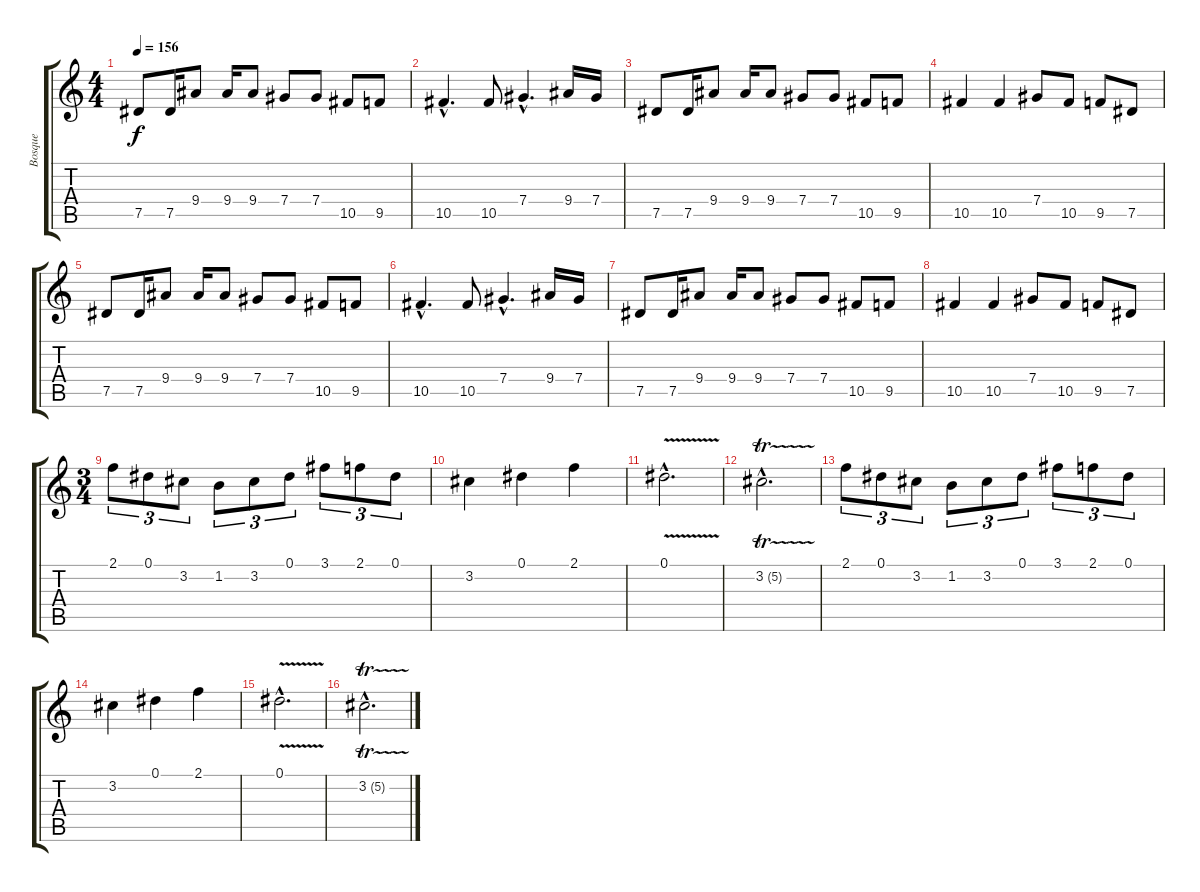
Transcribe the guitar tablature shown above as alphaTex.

\track ("Bosque" "Bosque") {instrument distortionguitar}
\staff {score tabs}
\tuning (Eb4 Bb3 Gb3 Db3 Ab2 Eb2) {hide}
\ts (4 4)
\tempo 156
\clef g2
\ks c
7.5.8{dy f instrument distortionguitar} 7.5.16 9.4.8 9.4.16 9.4.8 7.4.8 7.4.8 10.5.8 9.5.8 |
10.5{hac}.4{d} 10.5.8 7.4{hac}.4{d} 9.4.16 7.4.16 |
7.5.8 7.5.16 9.4.8 9.4.16 9.4.8 7.4.8 7.4.8 10.5.8 9.5.8 |
10.5.4 10.5.4 7.4.8 10.5.8 9.5.8 7.5.8 |
7.5.8 7.5.16 9.4.8 9.4.16 9.4.8 7.4.8 7.4.8 10.5.8 9.5.8 |
10.5{hac}.4{d} 10.5.8 7.4{hac}.4{d} 9.4.16 7.4.16 |
7.5.8 7.5.16 9.4.8 9.4.16 9.4.8 7.4.8 7.4.8 10.5.8 9.5.8 |
10.5.4 10.5.4 7.4.8 10.5.8 9.5.8 7.5.8 |
\ts (3 4)
2.1.8{tu (3 2)} 0.1.8{tu (3 2)} 3.2.8{tu (3 2)} 1.2.8{tu (3 2)} 3.2.8{tu (3 2)} 0.1.8{tu (3 2)} 3.1.8{tu (3 2)} 2.1.8{tu (3 2)} 0.1.8{tu (3 2)} |
3.2.4 0.1.4 2.1.4 |
0.1{v hac}.2{d} |
3.2{tr (5 16) hac}.2{d} |
2.1.8{tu (3 2)} 0.1.8{tu (3 2)} 3.2.8{tu (3 2)} 1.2.8{tu (3 2)} 3.2.8{tu (3 2)} 0.1.8{tu (3 2)} 3.1.8{tu (3 2)} 2.1.8{tu (3 2)} 0.1.8{tu (3 2)} |
3.2.4 0.1.4 2.1.4 |
0.1{v hac}.2{d} |
3.2{tr (5 16) hac}.2{d}
